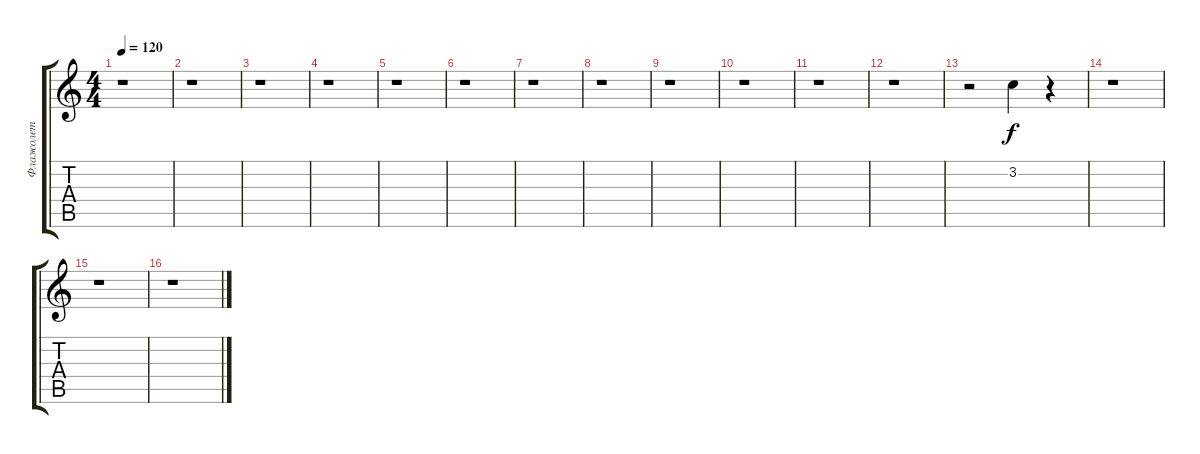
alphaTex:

\track ("Флажолет" "Флажолет") {instrument guitarharmonics}
\staff {score tabs}
\tuning (D4 A3 F3 C3 G2 D2) {hide}
\ts (4 4)
\tempo 120
\clef g2
\ks c
r.1{dy f} |
r.1 |
r.1 |
r.1 |
r.1 |
r.1 |
r.1 |
r.1 |
r.1 |
r.1 |
r.1 |
r.1 |
r.2 3.2.4 r.4 |
r.1 |
r.1 |
r.1
